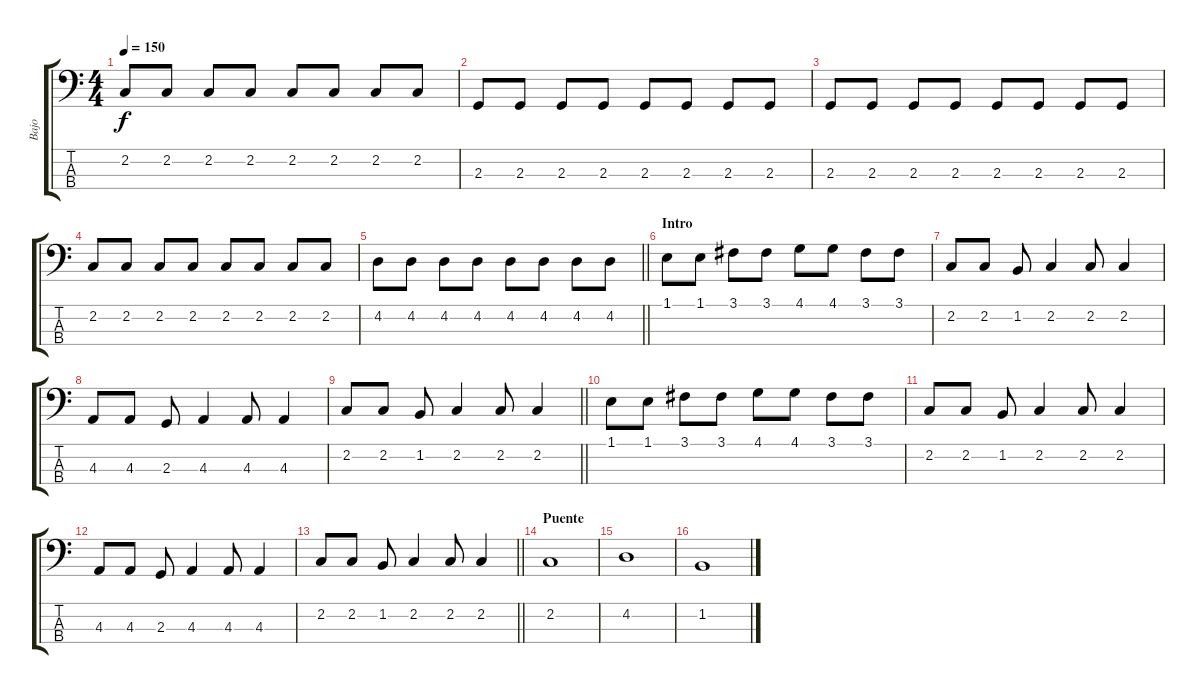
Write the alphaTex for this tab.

\track ("Bajo" "Bajo") {instrument electricbassfinger}
\staff {score tabs}
\tuning (Eb2 Bb1 F1 C1) {hide}
\ts (4 4)
\tempo 150
\clef f4
\ks c
2.2.8{dy f} 2.2.8 2.2.8 2.2.8 2.2.8 2.2.8 2.2.8 2.2.8 |
2.3.8 2.3.8 2.3.8 2.3.8 2.3.8 2.3.8 2.3.8 2.3.8 |
2.3.8 2.3.8 2.3.8 2.3.8 2.3.8 2.3.8 2.3.8 2.3.8 |
2.2.8 2.2.8 2.2.8 2.2.8 2.2.8 2.2.8 2.2.8 2.2.8 |
\barLineRight lightlight
4.2.8 4.2.8 4.2.8 4.2.8 4.2.8 4.2.8 4.2.8 4.2.8 |
\section ("" "Intro")
1.1.8 1.1.8 3.1.8 3.1.8 4.1.8 4.1.8 3.1.8 3.1.8 |
2.2.8 2.2.8 1.2.8 2.2.4 2.2.8 2.2.4 |
4.3.8 4.3.8 2.3.8 4.3.4 4.3.8 4.3.4 |
\barLineRight lightlight
2.2.8 2.2.8 1.2.8 2.2.4 2.2.8 2.2.4 |
1.1.8 1.1.8 3.1.8 3.1.8 4.1.8 4.1.8 3.1.8 3.1.8 |
2.2.8 2.2.8 1.2.8 2.2.4 2.2.8 2.2.4 |
4.3.8 4.3.8 2.3.8 4.3.4 4.3.8 4.3.4 |
\barLineRight lightlight
2.2.8 2.2.8 1.2.8 2.2.4 2.2.8 2.2.4 |
\section ("" "Puente")
2.2.1 |
4.2.1 |
1.2.1
